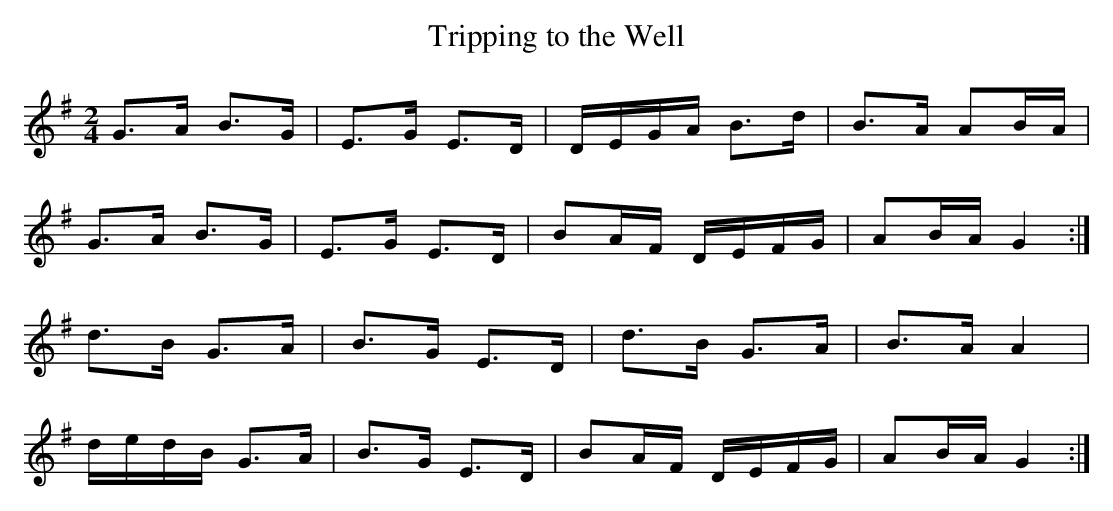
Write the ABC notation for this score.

X:1
T: Tripping to the Well
M: 2/4
L: 1/8
K: G
G>A B>G | E>G E>D | D/E/G/A/ B>d | B>A AB/A/ |
G>A B>G | E>G E>D | BA/F/ D/E/F/G/ | AB/A/ G2 :|
d>B G>A | B>G E>D | d>B G>A | B>A A2 |
d/e/d/B/ G>A | B>G E>D | BA/F/ D/E/F/G/ | AB/A/ G2 :|
